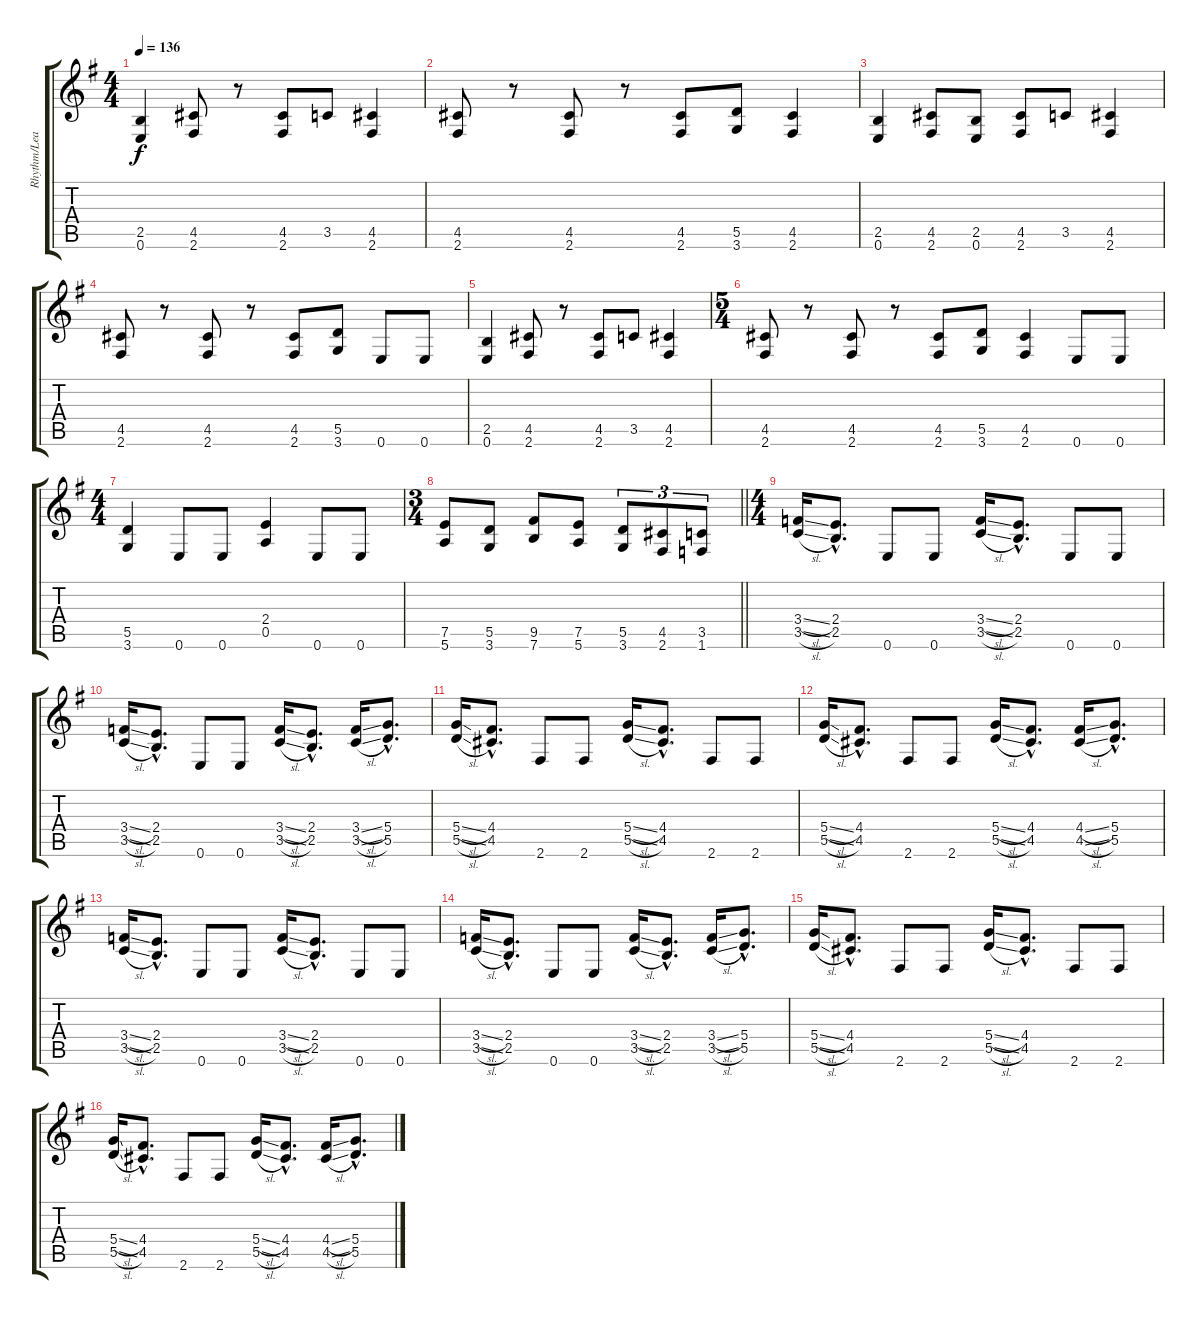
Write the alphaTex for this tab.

\track ("Rhythm/Lead" "Rhythm/Lea") {instrument overdrivenguitar}
\staff {score tabs}
\tuning (E4 B3 G3 D3 A2 E2) {hide}
\ts (4 4)
\tempo 136
\clef g2
\ks eminor
(2.5 0.6).4{dy f} (4.5 2.6).8 r.8 (4.5 2.6).8 3.5.8 (4.5 2.6).4 |
(4.5 2.6).8 r.8 (4.5 2.6).8 r.8 (4.5 2.6).8 (5.5 3.6).8 (4.5 2.6).4 |
(2.5 0.6).4 (4.5 2.6).8 (2.5 0.6).8 (4.5 2.6).8 3.5.8 (4.5 2.6).4 |
(4.5 2.6).8 r.8 (4.5 2.6).8 r.8 (4.5 2.6).8 (5.5 3.6).8 0.6.8 0.6.8 |
(2.5 0.6).4 (4.5 2.6).8 r.8 (4.5 2.6).8 3.5.8 (4.5 2.6).4 |
\ts (5 4)
(4.5 2.6).8 r.8 (4.5 2.6).8 r.8 (4.5 2.6).8 (5.5 3.6).8 (4.5 2.6).4 0.6.8 0.6.8 |
\ts (4 4)
(5.5 3.6).4 0.6.8 0.6.8 (2.4 0.5).4 0.6.8 0.6.8 |
\ts (3 4)
\barLineRight lightlight
(7.5 5.6).8 (5.5 3.6).8 (9.5 7.6).8 (7.5 5.6).8 (5.5 3.6).8{tu (3 2)} (4.5 2.6).8{tu (3 2)} (3.5 1.6).8{tu (3 2)} |
\ts (4 4)
(3.4{sl} 3.5{sl}).16 (2.4{hac} 2.5{hac}).8{d} 0.6.8 0.6.8 (3.4{sl} 3.5{sl}).16 (2.4{hac} 2.5{hac}).8{d} 0.6.8 0.6.8 |
(3.4{sl} 3.5{sl}).16 (2.4{hac} 2.5{hac}).8{d} 0.6.8 0.6.8 (3.4{sl} 3.5{sl}).16 (2.4{hac} 2.5{hac}).8{d} (3.4{sl} 3.5{sl}).16 (5.4{hac} 5.5{hac}).8{d} |
(5.4{sl} 5.5{sl}).16 (4.4{hac} 4.5{hac}).8{d} 2.6.8 2.6.8 (5.4{sl} 5.5{sl}).16 (4.4{hac} 4.5{hac}).8{d} 2.6.8 2.6.8 |
(5.4{sl} 5.5{sl}).16 (4.4{hac} 4.5{hac}).8{d} 2.6.8 2.6.8 (5.4{sl} 5.5{sl}).16 (4.4{hac} 4.5{hac}).8{d} (4.4{sl} 4.5{sl}).16 (5.4{hac} 5.5{hac}).8{d} |
(3.4{sl} 3.5{sl}).16 (2.4{hac} 2.5{hac}).8{d} 0.6.8 0.6.8 (3.4{sl} 3.5{sl}).16 (2.4{hac} 2.5{hac}).8{d} 0.6.8 0.6.8 |
(3.4{sl} 3.5{sl}).16 (2.4{hac} 2.5{hac}).8{d} 0.6.8 0.6.8 (3.4{sl} 3.5{sl}).16 (2.4{hac} 2.5{hac}).8{d} (3.4{sl} 3.5{sl}).16 (5.4{hac} 5.5{hac}).8{d} |
(5.4{sl} 5.5{sl}).16 (4.4{hac} 4.5{hac}).8{d} 2.6.8 2.6.8 (5.4{sl} 5.5{sl}).16 (4.4{hac} 4.5{hac}).8{d} 2.6.8 2.6.8 |
(5.4{sl} 5.5{sl}).16 (4.4{hac} 4.5{hac}).8{d} 2.6.8 2.6.8 (5.4{sl} 5.5{sl}).16 (4.4{hac} 4.5{hac}).8{d} (4.4{sl} 4.5{sl}).16 (5.4{hac} 5.5{hac}).8{d}
